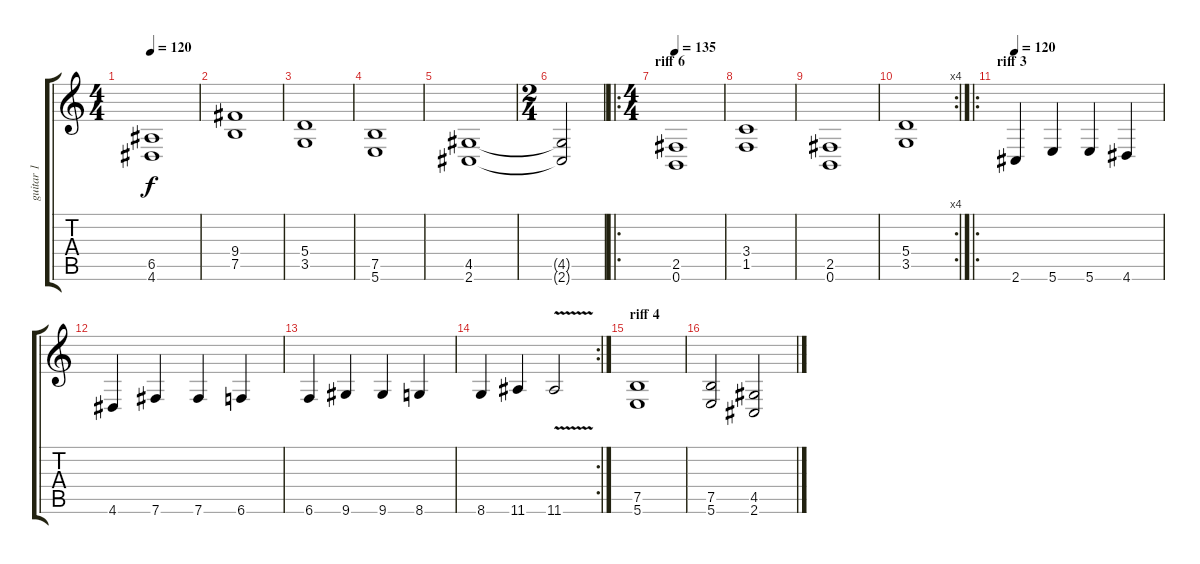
\track ("guitar 1" "guitar 1") {instrument distortionguitar}
\staff {score tabs}
\tuning (B3 Gb3 D3 A2 E2 B1) {hide}
\ts (4 4)
\tempo 120
\clef g2
\ks c
(6.5 4.6).1{dy f} |
(9.4 7.5).1 |
(5.4 3.5).1 |
(7.5 5.6).1 |
(4.5 2.6).1 |
\ts (2 4)
(4.5{t} 2.6{t}).2 |
\ro
\ts (4 4)
\section ("" "riff 6")
\tempo 135
(2.5 0.6).1 |
(3.4 1.5).1 |
(2.5 0.6).1 |
\rc 4
(5.4 3.5).1 |
\ro
\section ("" "riff 3")
\tempo 120
2.6.4 5.6.4 5.6.4 4.6.4 |
4.6.4 7.6.4 7.6.4 6.6.4 |
6.6.4 9.6.4 9.6.4 8.6.4 |
\rc 2
8.6.4 11.6.4 11.6{v}.2 |
\section ("" "riff 4")
(7.5 5.6).1 |
(7.5 5.6).2 (4.5 2.6).2
